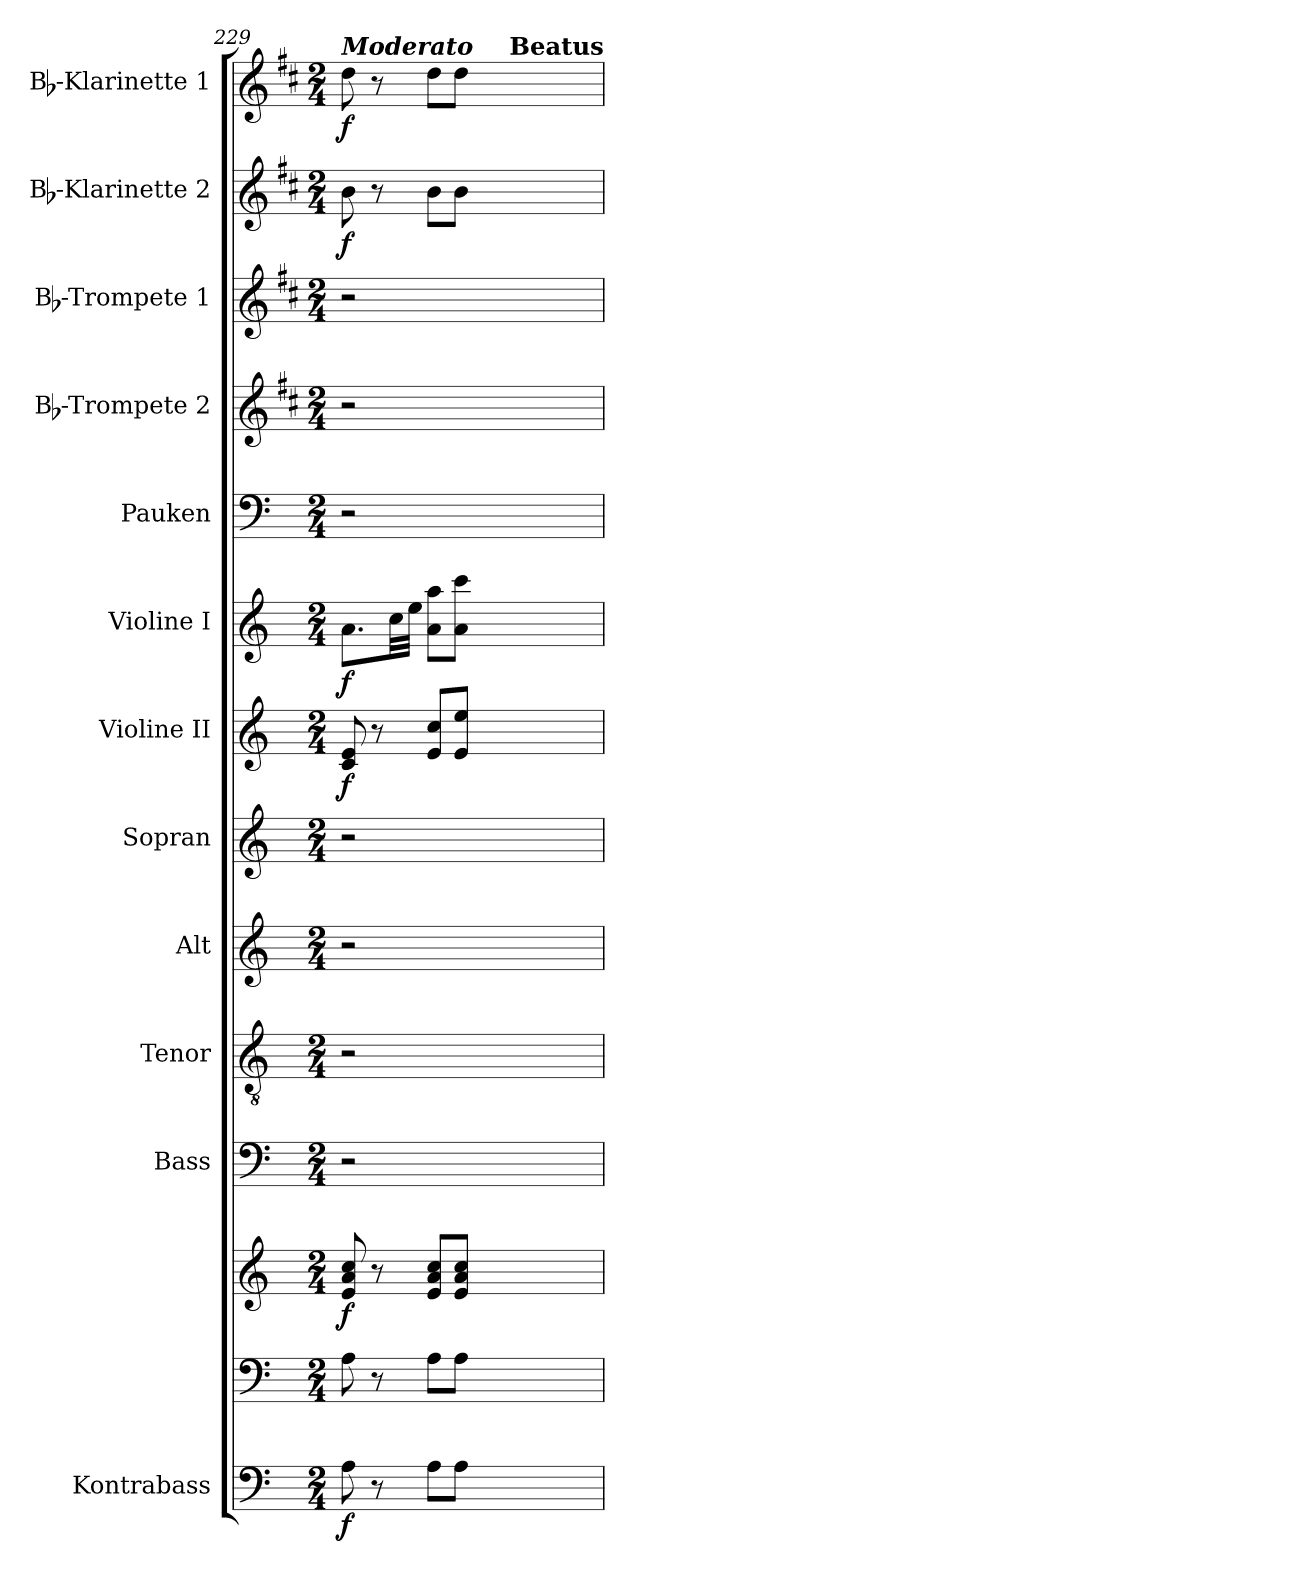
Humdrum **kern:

**kern	**dynam	**kern	**kern	**dynam	**kern	**kern	**kern	**kern	**kern	**dynam	**kern	**dynam	**kern	**kern	**kern	**kern	**dynam	**kern	**dynam
*part13	*part13	*part12	*part12	*part12	*part11	*part10	*part9	*part8	*part7	*part7	*part6	*part6	*part5	*part4	*part3	*part2	*part2	*part1	*part1
*staff14	*staff14	*staff13	*staff12	*staff12/13	*staff11	*staff10	*staff9	*staff8	*staff7	*staff7	*staff6	*staff6	*staff5	*staff4	*staff3	*staff2	*staff2	*staff1	*staff1
*I"Kontrabass	*	*	*	*	*I"Bass	*I"Tenor	*I"Alt	*I"Sopran	*I"Violine II	*	*I"Violine I	*	*I"Pauken	*I"Bb-Trompete 2	*I"Bb-Trompete 1	*I"Bb-Klarinette 2	*	*I"Bb-Klarinette 1	*
*I'Kb.	*	*	*	*	*I'B.	*I'T.	*I'A.	*I'S.	*I'Vl. II	*	*I'Vl. I	*	*I'Pk.	*I'Bb Trp. 2	*I'Bb Trp. 1	*I'Bb Kl. 2	*	*I'Bb Kl. 1	*
!!LO:PB:g=z
*clefF4	*	*clefF4	*clefG2	*	*clefF4	*clefGv2	*clefG2	*clefG2	*clefG2	*	*clefG2	*	*clefF4	*clefG2	*clefG2	*clefG2	*	*clefG2	*
*ITrd7c12	*	*	*	*	*	*	*	*	*	*	*	*	*	*ITrd1c2	*ITrd1c2	*ITrd1c2	*	*ITrd1c2	*
*k[]	*	*k[]	*k[]	*	*k[]	*k[]	*k[]	*k[]	*k[]	*	*k[]	*	*k[]	*k[]	*k[]	*k[]	*	*k[]	*
*C:	*	*C:	*C:	*	*C:	*C:	*C:	*C:	*C:	*	*C:	*	*C:	*C:	*C:	*C:	*	*C:	*
*M2/4	*	*M2/4	*M2/4	*	*M2/4	*M2/4	*M2/4	*M2/4	*M2/4	*	*M2/4	*	*M2/4	*M2/4	*M2/4	*M2/4	*	*M2/4	*
=229	=229	=229	=229	=229	=229	=229	=229	=229	=229	=229	=229	=229	=229	=229	=229	=229	=229	=229	=229
!	!	!	!	!	!	!	!	!	!	!	!	!	!	!	!	!	!	!LO:TX:a:Bi:t=Moderato	!
!	!LO:DY:b	!	!	!LO:DY:b	!	!	!	!	!	!LO:DY:b	!	!LO:DY:b	!	!	!	!	!LO:DY:b	!	!LO:DY:b
8AA\	f	8A\	8e/ 8a/ 8cc/	f	2r	2r	2r	2r	8c/ 8e/	f	8.a\L	f	2r	2r	2r	8a\	f	8cc\	f
8r	.	8r	8r	.	.	.	.	.	8r	.	.	.	.	.	.	8r	.	8r	.
.	.	.	.	.	.	.	.	.	.	.	32cc\LL	.	.	.	.	.	.	.	.
.	.	.	.	.	.	.	.	.	.	.	32ee\JJJ	.	.	.	.	.	.	.	.
8AA\L	.	8A\L	8e/ 8a/ 8cc/L	.	.	.	.	.	8e/ 8cc/L	.	8a\ 8aa\L	.	.	.	.	8a\L	.	8cc\L	.
8AA\J	.	8A\J	8e/ 8a/ 8cc/J	.	.	.	.	.	8e/ 8ee/J	.	8a\ 8ccc\J	.	.	.	.	8a\J	.	8cc\J	.
1.ryy	.	1.ryy	1.ryy	.	1.ryy	1.ryy	1.ryy	1.ryy	1.ryy	.	1.ryy	.	1.ryy	1.ryy	1.ryy	1.ryy	.	1.ryy	.
!	!	!	!	!	!	!	!	!	!	!	!	!	!	!	!	!	!	!LO:TX:a:B:t=Beatus	!
=	=	=	=	=	=	=	=	=	=	=	=	=	=	=	=	=	=	=	=
*-	*-	*-	*-	*-	*-	*-	*-	*-	*-	*-	*-	*-	*-	*-	*-	*-	*-	*-	*-
